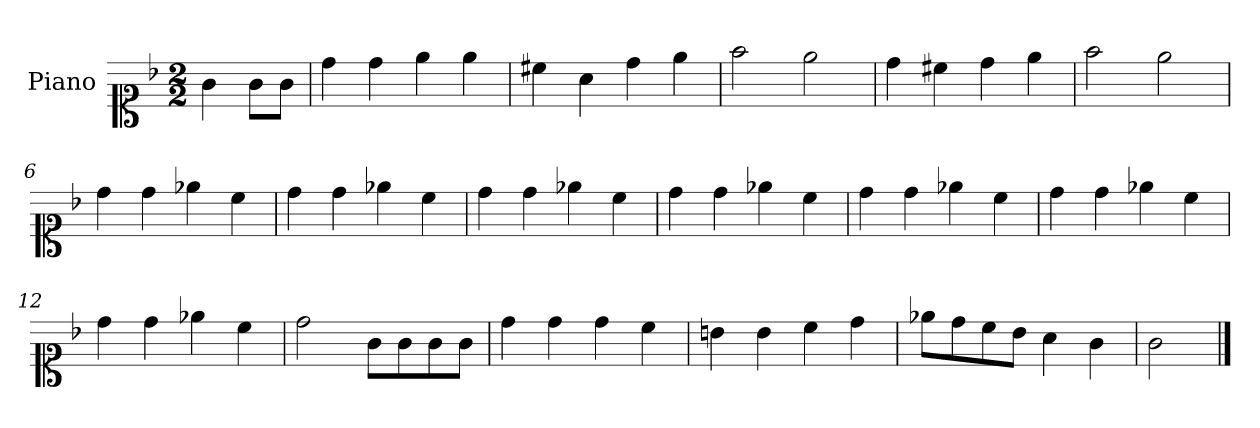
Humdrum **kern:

**kern
*part1
*staff1
*I"Piano
*I'Pno.
*clefC1
*k[b-]
*M2/2
=
4g\
8g\L
8g\J
=1
4dd\
4dd\
4ee\
4ee\
=2
4cc#X\
4a\
4dd\
4ee\
=3
2ff\
2ee\
=4
4dd\
4cc#X\
4dd\
4ee\
=5
2ff\
2ee\
=6
4dd\
4dd\
4ee-X\
4cc\
=7
4dd\
4dd\
4ee-X\
4cc\
=8
4dd\
4dd\
4ee-X\
4cc\
=9
4dd\
4dd\
4ee-X\
4cc\
=10
4dd\
4dd\
4ee-X\
4cc\
=11
4dd\
4dd\
4ee-X\
4cc\
=12
4dd\
4dd\
4ee-X\
4cc\
=13
2dd\
8g\L
8g\
8g\
8g\J
=14
4dd\
4dd\
4dd\
4cc\
=15
4bn\
4b\
4cc\
4dd\
=16
8ee-X\L
8dd\
8cc\
8b-\J
4a\
4g\
=17
2g\
==
*-
